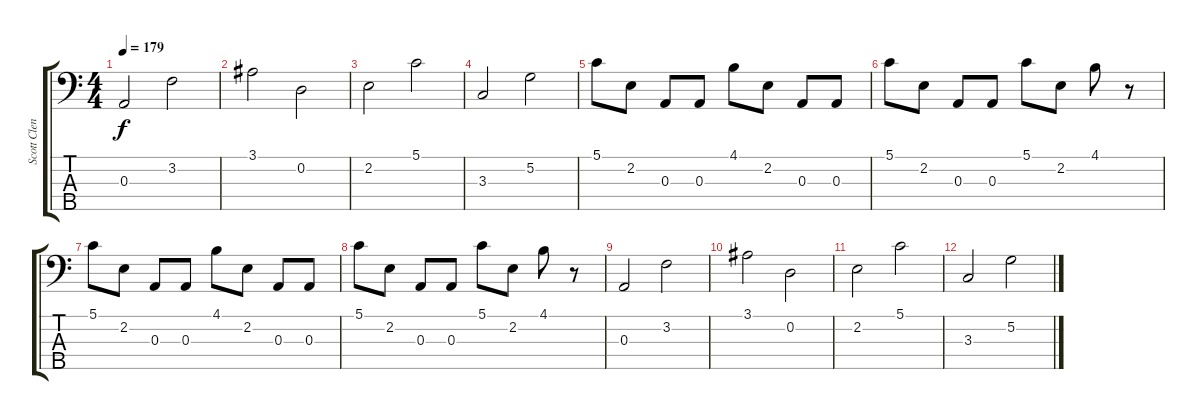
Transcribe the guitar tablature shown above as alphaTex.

\track ("Scott Clendenin" "Scott Clen") {instrument electricbassfinger}
\staff {score tabs}
\tuning (G2 D2 A1 E1 B0) {hide}
\ts (4 4)
\tempo 179
\clef f4
\ks c
0.3.2{dy f} 3.2.2 |
3.1.2 0.2.2 |
2.2.2 5.1.2 |
3.3.2 5.2.2 |
5.1.8 2.2.8 0.3.8 0.3.8 4.1.8 2.2.8 0.3.8 0.3.8 |
5.1.8 2.2.8 0.3.8 0.3.8 5.1.8 2.2.8 4.1.8 r.8 |
5.1.8 2.2.8 0.3.8 0.3.8 4.1.8 2.2.8 0.3.8 0.3.8 |
5.1.8 2.2.8 0.3.8 0.3.8 5.1.8 2.2.8 4.1.8 r.8 |
0.3.2{volume 9} 3.2.2 |
3.1.2 0.2.2 |
2.2.2{volume 0} 5.1.2 |
3.3.2 5.2.2
